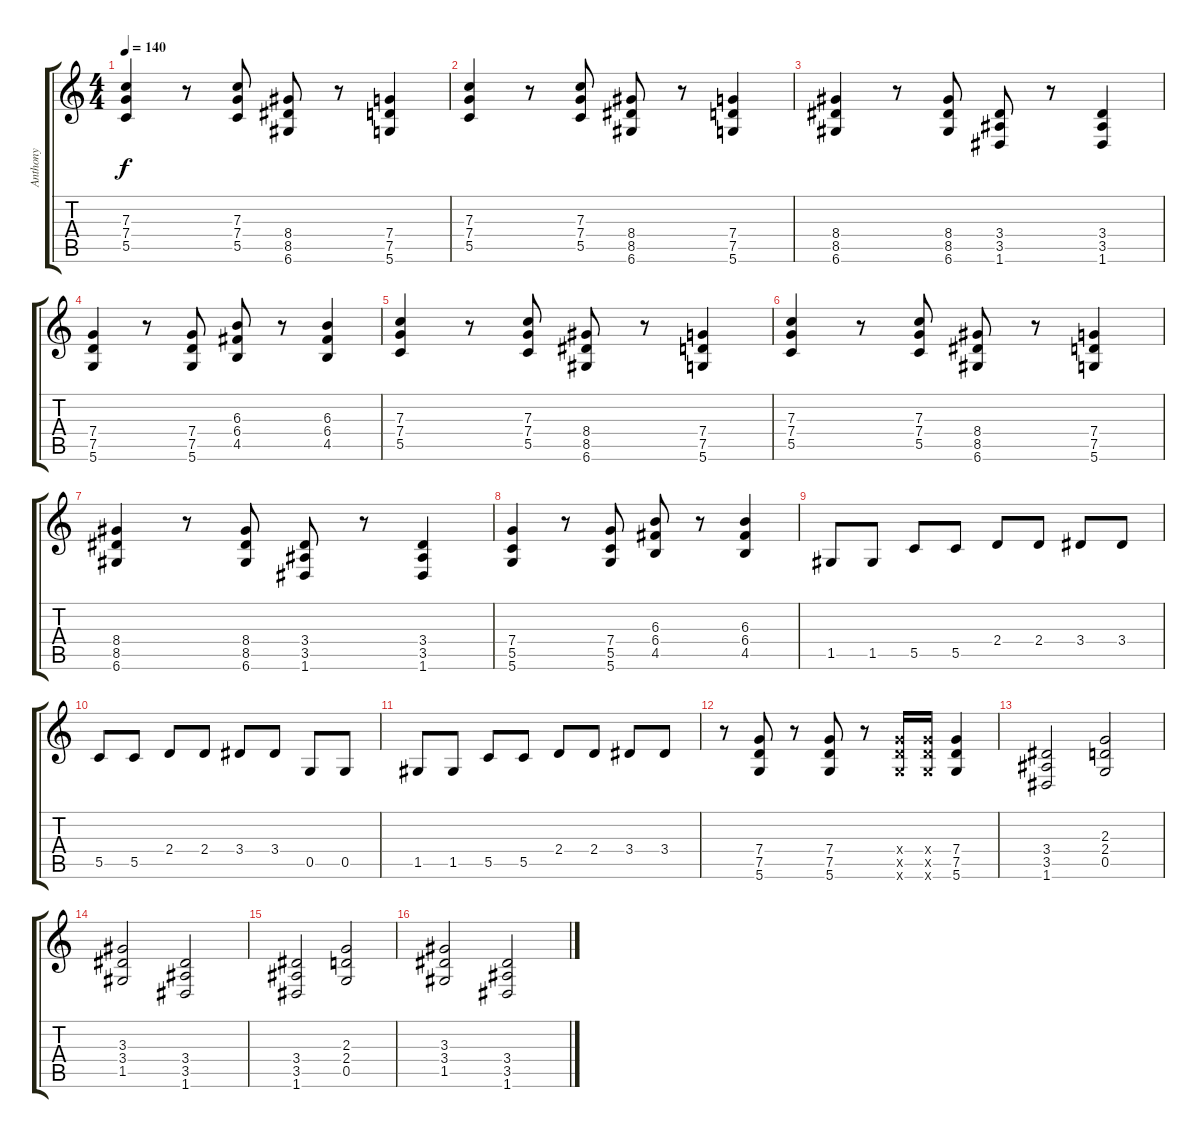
\track ("Anthony" "Anthony") {instrument distortionguitar}
\staff {score tabs}
\tuning (D4 A3 F3 C3 G2 D2) {hide}
\ts (4 4)
\tempo 140
\clef g2
\ks c
(7.3 7.4 5.5).4{dy f} r.8 (7.3 7.4 5.5).8 (8.4 8.5 6.6).8 r.8 (7.4 7.5 5.6).4 |
(7.3 7.4 5.5).4 r.8 (7.3 7.4 5.5).8 (8.4 8.5 6.6).8 r.8 (7.4 7.5 5.6).4 |
(8.4 8.5 6.6).4 r.8 (8.4 8.5 6.6).8 (3.4 3.5 1.6).8 r.8 (3.4 3.5 1.6).4 |
(7.4 7.5 5.6).4 r.8 (7.4 7.5 5.6).8 (6.3 6.4 4.5).8 r.8 (6.3 6.4 4.5).4 |
(7.3 7.4 5.5).4 r.8 (7.3 7.4 5.5).8 (8.4 8.5 6.6).8 r.8 (7.4 7.5 5.6).4 |
(7.3 7.4 5.5).4 r.8 (7.3 7.4 5.5).8 (8.4 8.5 6.6).8 r.8 (7.4 7.5 5.6).4 |
(8.4 8.5 6.6).4 r.8 (8.4 8.5 6.6).8 (3.4 3.5 1.6).8 r.8 (3.4 3.5 1.6).4 |
(7.4 5.5 5.6).4 r.8 (7.4 5.5 5.6).8 (6.3 6.4 4.5).8 r.8 (6.3 6.4 4.5).4 |
1.5.8 1.5.8 5.5.8 5.5.8 2.4.8 2.4.8 3.4.8 3.4.8 |
5.5.8 5.5.8 2.4.8 2.4.8 3.4.8 3.4.8 0.5.8 0.5.8 |
1.5.8 1.5.8 5.5.8 5.5.8 2.4.8 2.4.8 3.4.8 3.4.8 |
r.8 (7.4 7.5 5.6).8 r.8 (7.4 7.5 5.6).8 r.8 (7.4{x} 7.5{x} 5.6{x}).16 (7.4{x} 7.5{x} 5.6{x}).16 (7.4 7.5 5.6).4 |
(3.4 3.5 1.6).2 (2.3 2.4 0.5).2 |
(3.3 3.4 1.5).2 (3.4 3.5 1.6).2 |
(3.4 3.5 1.6).2 (2.3 2.4 0.5).2 |
(3.3 3.4 1.5).2 (3.4 3.5 1.6).2
